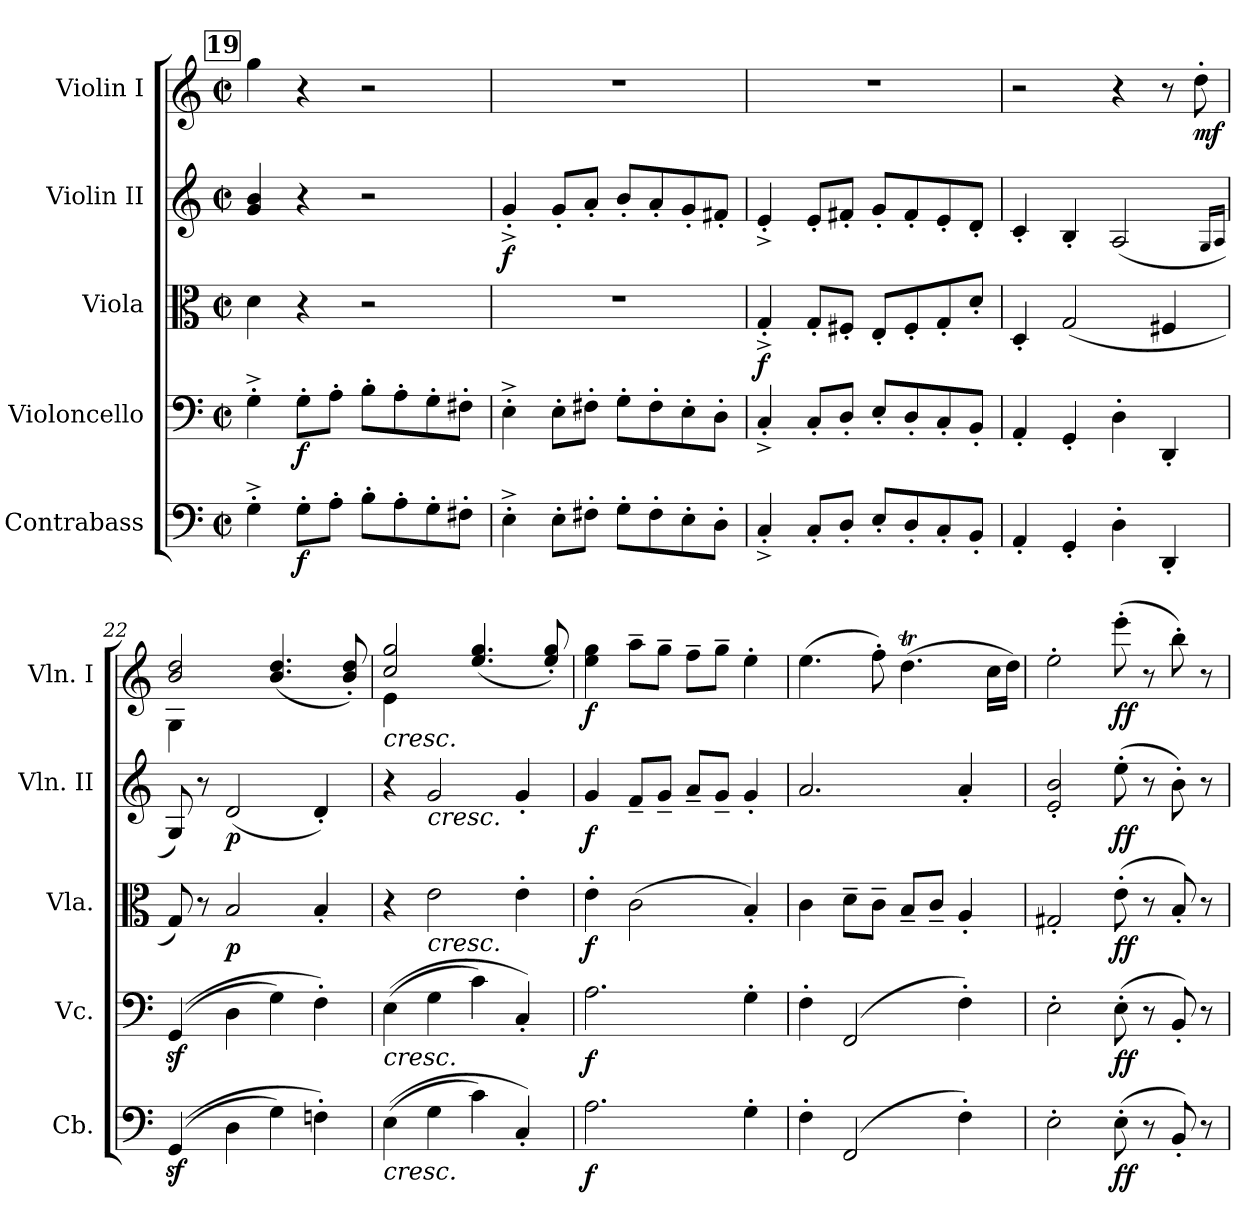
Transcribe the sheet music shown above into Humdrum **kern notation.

**kern	**dynam	**kern	**dynam	**kern	**dynam	**kern	**dynam	**kern	**dynam
*part5	*part5	*part4	*part4	*part3	*part3	*part2	*part2	*part1	*part1
*staff5	*staff5	*staff4	*staff4	*staff3	*staff3	*staff2	*staff2	*staff1	*staff1
*I"Contrabass	*	*I"Violoncello	*	*I"Viola	*	*I"Violin II	*	*I"Violin I	*
*I'Cb.	*	*I'Vc.	*	*I'Vla.	*	*I'Vln. II	*	*I'Vln. I	*
*clefF4	*	*clefF4	*	*clefC3	*	*clefG2	*	*clefG2	*
*ITrd7c12	*	*	*	*	*	*	*	*	*
*k[]	*	*k[]	*	*k[]	*	*k[]	*	*k[]	*
*M2/2	*	*M2/2	*	*M2/2	*	*M2/2	*	*M2/2	*
*met(c|)	*	*met(c|)	*	*met(c|)	*	*met(c|)	*	*met(c|)	*
!!LO:REH:place=s1:a:B:fs=14:t=19
=18	=18	=18	=18	=18	=18	=18	=18	=18	=18
4GG'^\	.	4G'^\	.	4d\	.	4g/ 4b/	.	4gg\	.
!	!LO:DY:b	!	!LO:DY:b	!	!	!	!	!	!
8GG'\L	f	8G'\L	f	4r	.	4r	.	4r	.
8AA'\J	.	8A'\J	.	.	.	.	.	.	.
8BB'\L	.	8B'\L	.	2r	.	2r	.	2r	.
8AA'\	.	8A'\	.	.	.	.	.	.	.
8GG'\	.	8G'\	.	.	.	.	.	.	.
8FF#X'\J	.	8F#X'\J	.	.	.	.	.	.	.
=19	=19	=19	=19	=19	=19	=19	=19	=19	=19
!	!	!	!	!	!	!	!LO:DY:b	!	!
4EE'^\	.	4E'^\	.	1r	.	4g'^/	f	1r	.
8EE'\L	.	8E'\L	.	.	.	8g'/L	.	.	.
8FF#X'\J	.	8F#X'\J	.	.	.	8a'/J	.	.	.
8GG'\L	.	8G'\L	.	.	.	8b'/L	.	.	.
8FF#'\	.	8F#'\	.	.	.	8a'/	.	.	.
8EE'\	.	8E'\	.	.	.	8g'/	.	.	.
8DD'\J	.	8D'\J	.	.	.	8f#X'/J	.	.	.
=20	=20	=20	=20	=20	=20	=20	=20	=20	=20
!	!	!	!	!	!LO:DY:b	!	!	!	!
4CC'^/	.	4C'^/	.	4G'^/	f	4e'^/	.	1r	.
8CC'/L	.	8C'/L	.	8G'/L	.	8e'/L	.	.	.
8DD'/J	.	8D'/J	.	8F#X'/J	.	8f#X'/J	.	.	.
8EE'/L	.	8E'/L	.	8E'/L	.	8g'/L	.	.	.
8DD'/	.	8D'/	.	8F#'/	.	8f#'/	.	.	.
8CC'/	.	8C'/	.	8G'/	.	8e'/	.	.	.
8BBB'/J	.	8BB'/J	.	8d'/J	.	8d'/J	.	.	.
=21	=21	=21	=21	=21	=21	=21	=21	=21	=21
4AAA'/	.	4AA'/	.	4D'/	.	4c'/	.	2r	.
4GGG'/	.	4GG'/	.	(<2G/	.	4B'/	.	.	.
4DD'\	.	4D'\	.	.	.	(<2A/	.	4r	.
4DDD'/	.	4DD'/	.	4F#X/	.	.	.	8r	.
!	!	!	!	!	!	!	!	!	!LO:DY:b
.	.	.	.	.	.	.	.	8dd'\	mf
.	.	.	.	.	.	16qG/LL	.	.	.
.	.	.	.	.	.	16qA/JJ	.	.	.
=22	=22	=22	=22	=22	=22	=22	=22	=22	=22
*	*	*	*	*	*	*	*	*^	*
(>(>4GGGz</	.	(>(>4GGz</	.	8G/)	.	8G/)	.	2b/ 2dd/	4G\	.
.	.	.	.	8r	.	8r	.	.	.	.
!	!	!	!	!	!LO:DY:b	!	!LO:DY:b	!	!	!
4DD\	.	4D\	.	2B/	p	(<2d/	p	.	2.ryy	.
4GG\)	.	4G\)	.	.	.	.	.	(>4.b/ 4.dd/	.	.
4FFn'\)	.	4F'\)	.	4B'/	.	4d'/)	.	.	.	.
.	.	.	.	.	.	.	.	8b/' 8dd/')	.	.
!!LO:PB:g=z	!!
=23	=23	=23	=23	=23	=23	=23	=23	=23	=23	=23
!	!	!	!	!	!	!	!	!LO:TX:b:i:t=cresc.	!	!
!	!	!LO:TX:b:i:t=cresc.	!	!	!	!	!	!	!	!
!LO:TX:b:i:t=cresc.	!	!	!	!	!	!	!	!	!	!
(>(>4EE\	.	(>(>4E\	.	4r	.	4r	.	2cc/ 2gg/	4e\	.
!	!	!	!	!	!	!LO:TX:b:i:t=cresc.	!	!	!	!
!	!	!	!	!LO:TX:b:i:t=cresc.	!	!	!	!	!	!
4GG\	.	4G\	.	2e\	.	2g/	.	.	2.ryy	.
4C\)	.	4c\)	.	.	.	.	.	(>4.ee/ 4.gg/	.	.
4CC'/)	.	4C'/)	.	4e'\	.	4g'/	.	.	.	.
.	.	.	.	.	.	.	.	8ee/' 8gg/')	.	.
*	*	*	*	*	*	*	*	*v	*v	*
=24	=24	=24	=24	=24	=24	=24	=24	=24	=24
!	!LO:DY:b	!	!LO:DY:b	!	!LO:DY:b	!	!LO:DY:b	!	!LO:DY:b
2.AA\	f	2.A\	f	4e'\	f	4g/	f	4ee\ 4gg\	f
.	.	.	.	(>2c\	.	8f~/L	.	8aa~\L	.
.	.	.	.	.	.	8g~/J	.	8gg~\J	.
.	.	.	.	.	.	8a~/L	.	8ff~\L	.
.	.	.	.	.	.	8g~/J	.	8gg~\J	.
4GG'\	.	4G'\	.	4B'/)	.	4g'/	.	4ee'\	.
=25	=25	=25	=25	=25	=25	=25	=25	=25	=25
4FF'\	.	4F'\	.	4c\	.	2.a/	.	(>4.ee\	.
(>2FFF/	.	(>2FF/	.	8d~\L	.	.	.	.	.
.	.	.	.	8c~\J	.	.	.	8ff'\)	.
.	.	.	.	8B~/L	.	.	.	(>4.ddT\	.
.	.	.	.	8c~/J	.	.	.	.	.
4FF'\)	.	4F'\)	.	4A'/	.	4a'/	.	.	.
.	.	.	.	.	.	.	.	16cc\LL	.
.	.	.	.	.	.	.	.	16dd\JJ)	.
=26	=26	=26	=26	=26	=26	=26	=26	=26	=26
2EE'\	.	2E'\	.	2G#X'/	.	2e/' 2b/'	.	2ee'\	.
!	!LO:DY:b	!	!LO:DY:b	!	!LO:DY:b	!	!LO:DY:b	!	!LO:DY:b
(>8EE'\	ff	(>8E'\	ff	(>8e'\	ff	(>8ee'\	ff	(>8eee'\	ff
8r	.	8r	.	8r	.	8r	.	8r	.
8BBB'/)	.	8BB'/)	.	8B'/)	.	8b'\)	.	8bb'\)	.
8r	.	8r	.	8r	.	8r	.	8r	.
=	=	=	=	=	=	=	=	=	=
*-	*-	*-	*-	*-	*-	*-	*-	*-	*-
